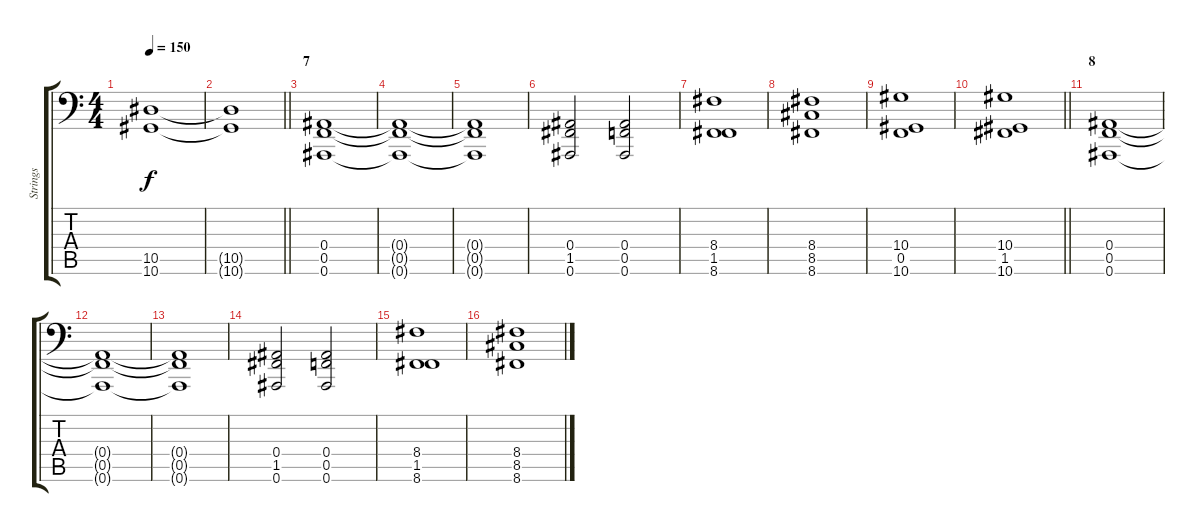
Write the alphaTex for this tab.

\track ("Strings" "Strings") {instrument stringensemble1}
\staff {score tabs}
\tuning (C4 G3 Eb3 Bb2 F2 Bb1) {hide}
\ts (4 4)
\tempo 150
\clef f4
\ks c
(10.5 10.6).1{dy f} |
\barLineRight lightlight
(10.5{t} 10.6{t}).1 |
\section ("" "7")
(0.4 0.5 0.6).1 |
(0.4{t} 0.5{t} 0.6{t}).1 |
(0.4{t} 0.5{t} 0.6{t}).1 |
(0.4 1.5 0.6).2 (0.4 0.5 0.6).2 |
(8.4 1.5 8.6).1 |
(8.4 8.5 8.6).1 |
(10.4 0.5 10.6).1 |
\barLineRight lightlight
(10.4 1.5 10.6).1 |
\section ("" "8")
(0.4 0.5 0.6).1 |
(0.4{t} 0.5{t} 0.6{t}).1 |
(0.4{t} 0.5{t} 0.6{t}).1 |
(0.4 1.5 0.6).2 (0.4 0.5 0.6).2 |
(8.4 1.5 8.6).1 |
(8.4 8.5 8.6).1
